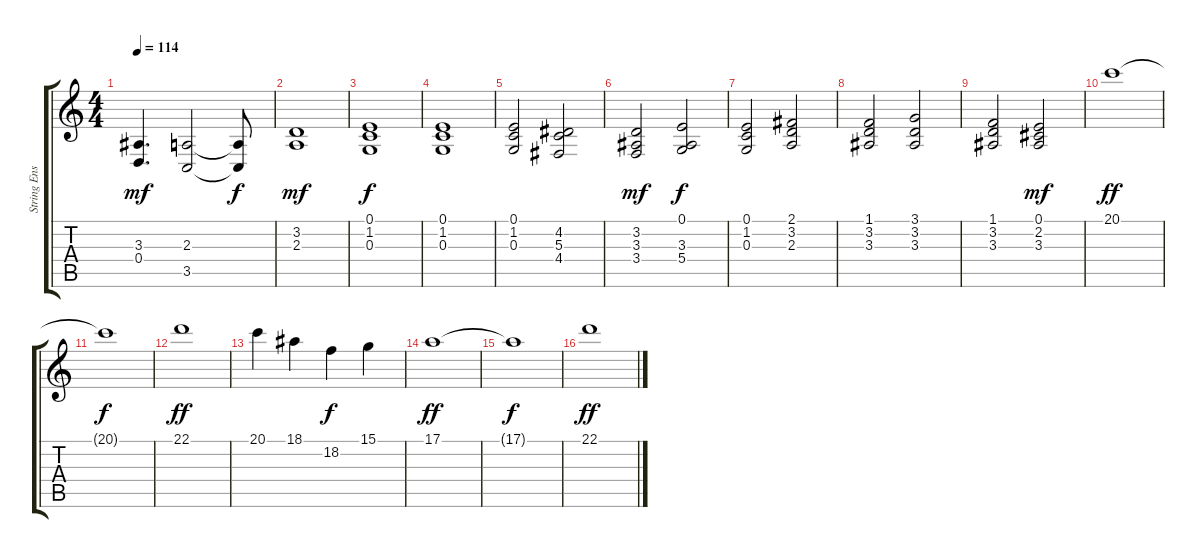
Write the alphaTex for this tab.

\track ("String Ensemble 1" "String Ens") {instrument stringensemble1}
\staff {score tabs}
\tuning (E4 B3 G3 D3 A2 E2) {hide}
\ts (4 4)
\tempo 114
\clef g2
\ks c
(3.3 0.4).4{d dy mf} (2.3 3.5).2 (2.3{t} 3.5{t}).8{dy f} |
(3.2 2.3).1{dy mf} |
(0.1 1.2 0.3).1{dy f} |
(0.1 1.2 0.3).1 |
(0.1 1.2 0.3).2 (4.2 5.3 4.4).2 |
(3.2 3.3 3.4).2{dy mf} (0.1 3.3 5.4).2{dy f} |
(0.1 1.2 0.3).2 (2.1 3.2 2.3).2 |
(1.1 3.2 3.3).2 (3.1 3.2 3.3).2 |
(1.1 3.2 3.3).2 (0.1 2.2 3.3).2{dy mf} |
20.1.1{dy ff} |
20.1{t}.1{dy f} |
22.1.1{dy ff} |
20.1.4 18.1.4 18.2.4{dy f} 15.1.4 |
17.1.1{dy ff} |
17.1{t}.1{dy f} |
22.1.1{dy ff}
